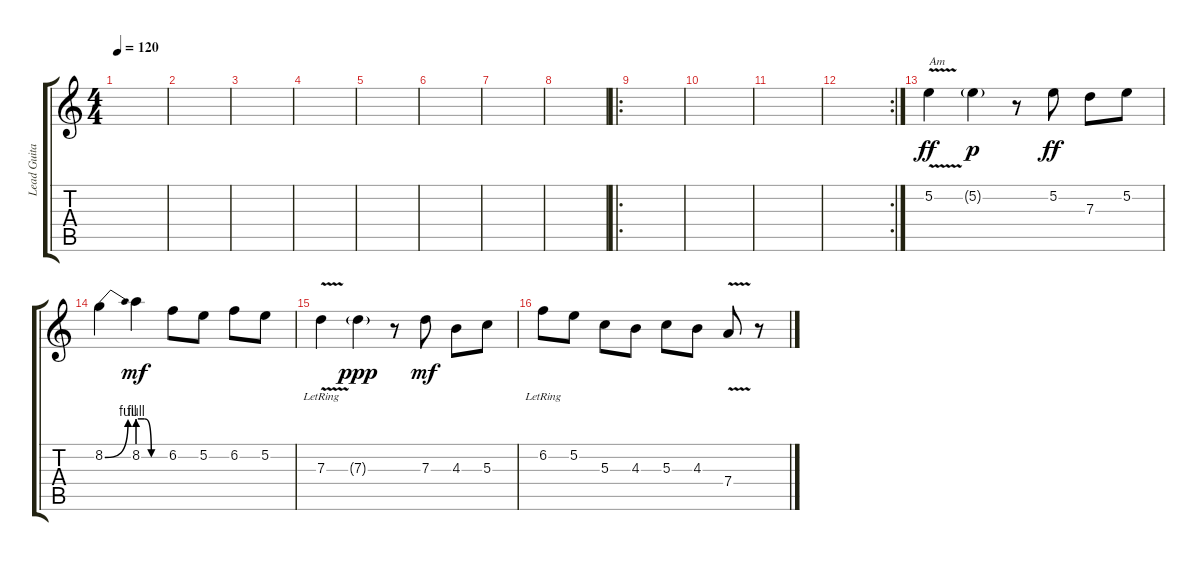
\track ("Lead Guitarist(Aashik)" "Lead Guita") {instrument distortionguitar}
\staff {score tabs}
\tuning (E4 B3 G3 D3 A2 E2) {hide}
\ts (4 4)
\tempo 120
\clef g2
\ks c
|
|
|
|
|
|
|
|
\ro
|
|
|
\rc 2
|
5.2{v}.4{txt "Am" dy ff} 5.2{g}.4{dy p} r.8 5.2.8{dy ff} 7.3.8 5.2.8 |
8.2{be (bend 0 0 60 4)}.4 8.2{be (custom 0 4 15 4 30 0 60 0)}.4{dy mf} 6.2.8 5.2.8 6.2.8 5.2.8 |
7.3{v lr}.4 7.3{g}.4{dy ppp} r.8 7.3.8{dy mf} 4.3.8 5.3.8 |
6.2{lr}.8 5.2.8 5.3.8 4.3.8 5.3.8 4.3.8 7.4{v}.8 r.8
